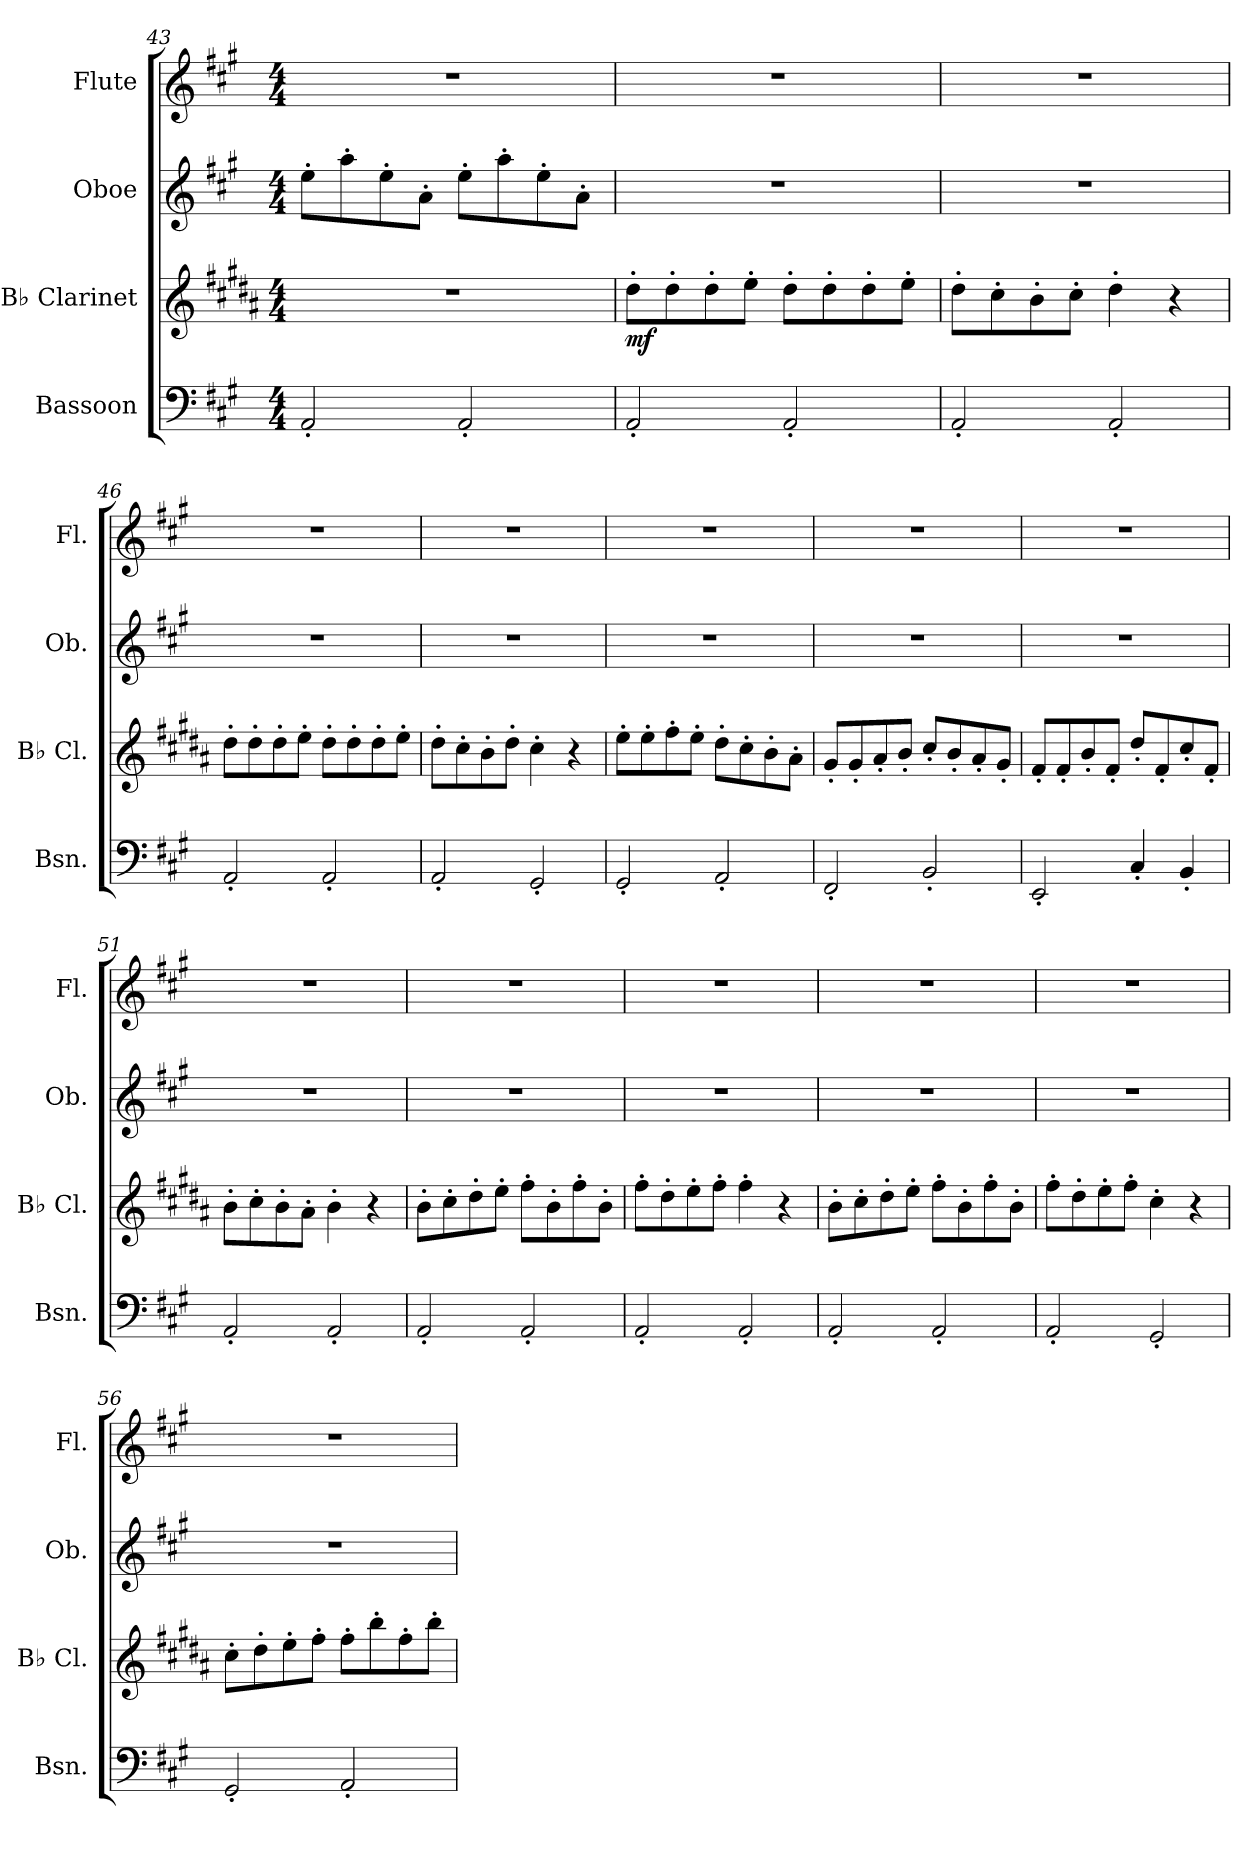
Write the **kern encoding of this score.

**kern	**kern	**dynam	**kern	**kern
*part4	*part3	*part3	*part2	*part1
*staff4	*staff3	*staff3	*staff2	*staff1
*I"Bassoon	*I"B♭ Clarinet	*	*I"Oboe	*I"Flute
*I'Bsn.	*I'B♭ Cl.	*	*I'Ob.	*I'Fl.
*clefF4	*clefG2	*	*clefG2	*clefG2
*	*ITrd1c2	*	*	*
*k[f#c#g#]	*k[f#c#g#]	*	*k[f#c#g#]	*k[f#c#g#]
*M4/4	*M4/4	*	*M4/4	*M4/4
=43	=43	=43	=43	=43
2AA'/	1r	.	8ee'\L	1r
.	.	.	8aa'\	.
.	.	.	8ee'\	.
.	.	.	8a'\J	.
2AA'/	.	.	8ee'\L	.
.	.	.	8aa'\	.
.	.	.	8ee'\	.
.	.	.	8a'\J	.
=44	=44	=44	=44	=44
!	!	!LO:DY:b	!	!
2AA'/	8cc#'\L	mf	1r	1r
.	8cc#'\	.	.	.
.	8cc#'\	.	.	.
.	8dd'\J	.	.	.
2AA'/	8cc#'\L	.	.	.
.	8cc#'\	.	.	.
.	8cc#'\	.	.	.
.	8dd'\J	.	.	.
=45	=45	=45	=45	=45
2AA'/	8cc#'\L	.	1r	1r
.	8b'\	.	.	.
.	8a'\	.	.	.
.	8b'\J	.	.	.
2AA'/	4cc#'\	.	.	.
.	4r	.	.	.
!!LO:LB:g=z
=46	=46	=46	=46	=46
2AA'/	8cc#'\L	.	1r	1r
.	8cc#'\	.	.	.
.	8cc#'\	.	.	.
.	8dd'\J	.	.	.
2AA'/	8cc#'\L	.	.	.
.	8cc#'\	.	.	.
.	8cc#'\	.	.	.
.	8dd'\J	.	.	.
=47	=47	=47	=47	=47
2AA'/	8cc#'\L	.	1r	1r
.	8b'\	.	.	.
.	8a'\	.	.	.
.	8cc#'\J	.	.	.
2GG#'/	4b'\	.	.	.
.	4r	.	.	.
=48	=48	=48	=48	=48
2GG#'/	8dd'\L	.	1r	1r
.	8dd'\	.	.	.
.	8ee'\	.	.	.
.	8dd'\J	.	.	.
2AA'/	8cc#'\L	.	.	.
.	8b'\	.	.	.
.	8a'\	.	.	.
.	8g#'\J	.	.	.
=49	=49	=49	=49	=49
2FF#'/	8f#'/L	.	1r	1r
.	8f#'/	.	.	.
.	8g#'/	.	.	.
.	8a'/J	.	.	.
2BB'/	8b'/L	.	.	.
.	8a'/	.	.	.
.	8g#'/	.	.	.
.	8f#'/J	.	.	.
=50	=50	=50	=50	=50
2EE'/	8e'/L	.	1r	1r
.	8e'/	.	.	.
.	8a'/	.	.	.
.	8e'/J	.	.	.
4C#'/	8cc#'/L	.	.	.
.	8e'/	.	.	.
4BB'/	8b'/	.	.	.
.	8e'/J	.	.	.
!!LO:LB:g=z
=51	=51	=51	=51	=51
2AA'/	8a'\L	.	1r	1r
.	8b'\	.	.	.
.	8a'\	.	.	.
.	8g#'\J	.	.	.
2AA'/	4a'\	.	.	.
.	4r	.	.	.
=52	=52	=52	=52	=52
2AA'/	8a'\L	.	1r	1r
.	8b'\	.	.	.
.	8cc#'\	.	.	.
.	8dd'\J	.	.	.
2AA'/	8ee'\L	.	.	.
.	8a'\	.	.	.
.	8ee'\	.	.	.
.	8a'\J	.	.	.
=53	=53	=53	=53	=53
2AA'/	8ee'\L	.	1r	1r
.	8cc#'\	.	.	.
.	8dd'\	.	.	.
.	8ee'\J	.	.	.
2AA'/	4ee'\	.	.	.
.	4r	.	.	.
=54	=54	=54	=54	=54
2AA'/	8a'\L	.	1r	1r
.	8b'\	.	.	.
.	8cc#'\	.	.	.
.	8dd'\J	.	.	.
2AA'/	8ee'\L	.	.	.
.	8a'\	.	.	.
.	8ee'\	.	.	.
.	8a'\J	.	.	.
=55	=55	=55	=55	=55
2AA'/	8ee'\L	.	1r	1r
.	8cc#'\	.	.	.
.	8dd'\	.	.	.
.	8ee'\J	.	.	.
2GG#'/	4b'\	.	.	.
.	4r	.	.	.
=56	=56	=56	=56	=56
2GG#'/	8b'\L	.	1r	1r
.	8cc#'\	.	.	.
.	8dd'\	.	.	.
.	8ee'\J	.	.	.
2AA'/	8ee'\L	.	.	.
.	8aa'\	.	.	.
.	8ee'\	.	.	.
.	8aa'\J	.	.	.
=	=	=	=	=
*-	*-	*-	*-	*-
